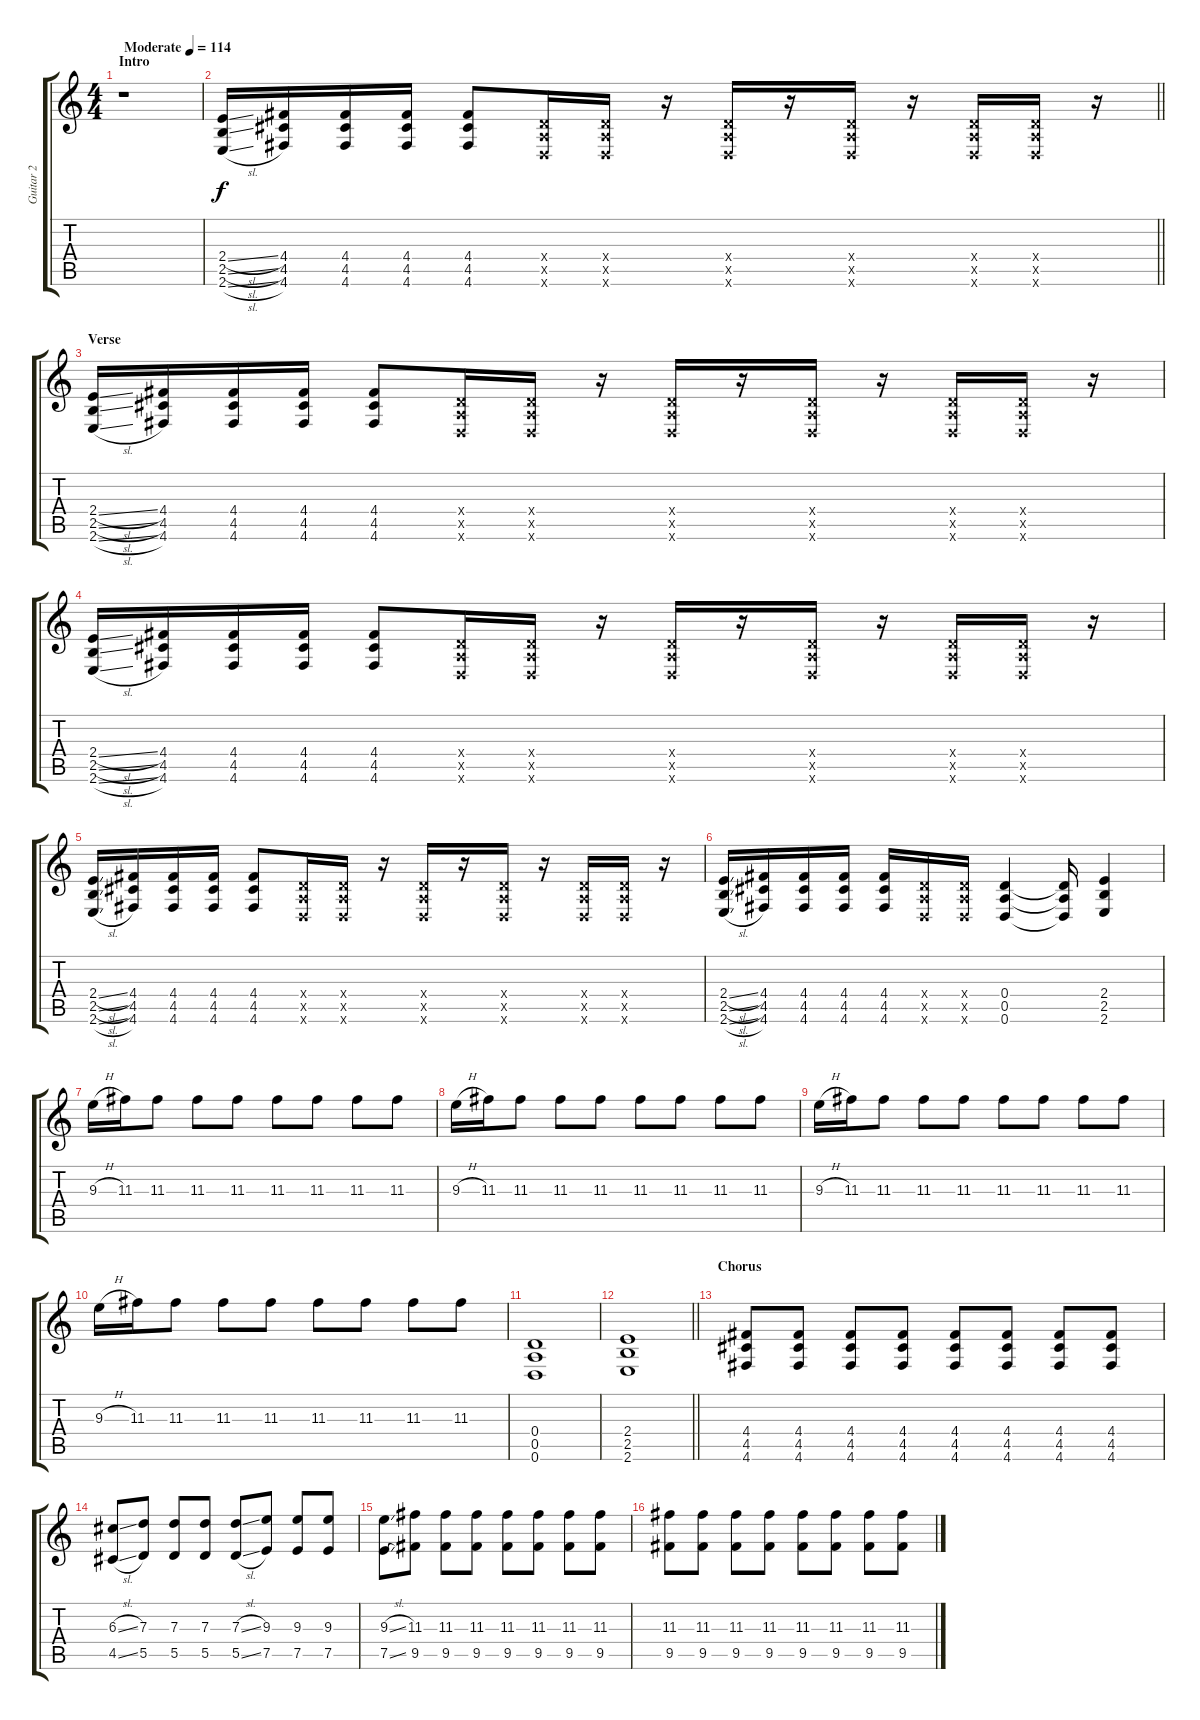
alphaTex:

\track ("Guitar 2" "Guitar 2") {instrument distortionguitar}
\staff {score tabs}
\tuning (E4 B3 G3 D3 A2 D2) {hide}
\ts (4 4)
\section ("" "Intro")
\tempo (114 "Moderate")
\clef g2
\ks c
r.1{dy f instrument distortionguitar} |
\barLineRight lightlight
(2.4{sl} 2.5{sl} 2.6{sl}).16 (4.4 4.5 4.6).16 (4.4 4.5 4.6).16 (4.4 4.5 4.6).16 (4.4 4.5 4.6).8 (0.4{x} 0.5{x} 0.6{x}).16 (0.4{x} 0.5{x} 0.6{x}).16 r.16 (0.4{x} 0.5{x} 0.6{x}).16 r.16 (0.4{x} 0.5{x} 0.6{x}).16 r.16 (0.4{x} 0.5{x} 0.6{x}).16 (0.4{x} 0.5{x} 0.6{x}).16 r.16 |
\section ("" "Verse")
(2.4{sl} 2.5{sl} 2.6{sl}).16 (4.4 4.5 4.6).16 (4.4 4.5 4.6).16 (4.4 4.5 4.6).16 (4.4 4.5 4.6).8 (0.4{x} 0.5{x} 0.6{x}).16 (0.4{x} 0.5{x} 0.6{x}).16 r.16 (0.4{x} 0.5{x} 0.6{x}).16 r.16 (0.4{x} 0.5{x} 0.6{x}).16 r.16 (0.4{x} 0.5{x} 0.6{x}).16 (0.4{x} 0.5{x} 0.6{x}).16 r.16 |
(2.4{sl} 2.5{sl} 2.6{sl}).16 (4.4 4.5 4.6).16 (4.4 4.5 4.6).16 (4.4 4.5 4.6).16 (4.4 4.5 4.6).8 (0.4{x} 0.5{x} 0.6{x}).16 (0.4{x} 0.5{x} 0.6{x}).16 r.16 (0.4{x} 0.5{x} 0.6{x}).16 r.16 (0.4{x} 0.5{x} 0.6{x}).16 r.16 (0.4{x} 0.5{x} 0.6{x}).16 (0.4{x} 0.5{x} 0.6{x}).16 r.16 |
(2.4{sl} 2.5{sl} 2.6{sl}).16 (4.4 4.5 4.6).16 (4.4 4.5 4.6).16 (4.4 4.5 4.6).16 (4.4 4.5 4.6).8 (0.4{x} 0.5{x} 0.6{x}).16 (0.4{x} 0.5{x} 0.6{x}).16 r.16 (0.4{x} 0.5{x} 0.6{x}).16 r.16 (0.4{x} 0.5{x} 0.6{x}).16 r.16 (0.4{x} 0.5{x} 0.6{x}).16 (0.4{x} 0.5{x} 0.6{x}).16 r.16 |
(2.4{sl} 2.5{sl} 2.6{sl}).16 (4.4 4.5 4.6).16 (4.4 4.5 4.6).16 (4.4 4.5 4.6).16 (4.4 4.5 4.6).16 (0.4{x} 0.5{x} 0.6{x}).16 (0.4{x} 0.5{x} 0.6{x}).16 (0.4 0.5 0.6).4 (0.4{t} 0.5{t} 0.6{t}).16 (2.4 2.5 2.6).4 |
9.3{h}.16 11.3.16 11.3.8 11.3.8 11.3.8 11.3.8 11.3.8 11.3.8 11.3.8 |
9.3{h}.16 11.3.16 11.3.8 11.3.8 11.3.8 11.3.8 11.3.8 11.3.8 11.3.8 |
9.3{h}.16 11.3.16 11.3.8 11.3.8 11.3.8 11.3.8 11.3.8 11.3.8 11.3.8 |
9.3{h}.16 11.3.16 11.3.8 11.3.8 11.3.8 11.3.8 11.3.8 11.3.8 11.3.8 |
(0.4 0.5 0.6).1 |
\barLineRight lightlight
(2.4 2.5 2.6).1 |
\section ("" "Chorus")
(4.4 4.5 4.6).8 (4.4 4.5 4.6).8 (4.4 4.5 4.6).8 (4.4 4.5 4.6).8 (4.4 4.5 4.6).8 (4.4 4.5 4.6).8 (4.4 4.5 4.6).8 (4.4 4.5 4.6).8 |
(6.3{sl} 4.5{sl}).8 (7.3 5.5).8 (7.3 5.5).8 (7.3 5.5).8 (7.3{sl} 5.5{sl}).8 (9.3 7.5).8 (9.3 7.5).8 (9.3 7.5).8 |
(9.3{sl} 7.5{sl}).8 (11.3 9.5).8 (11.3 9.5).8 (11.3 9.5).8 (11.3 9.5).8 (11.3 9.5).8 (11.3 9.5).8 (11.3 9.5).8 |
(11.3 9.5).8 (11.3 9.5).8 (11.3 9.5).8 (11.3 9.5).8 (11.3 9.5).8 (11.3 9.5).8 (11.3 9.5).8 (11.3 9.5).8
